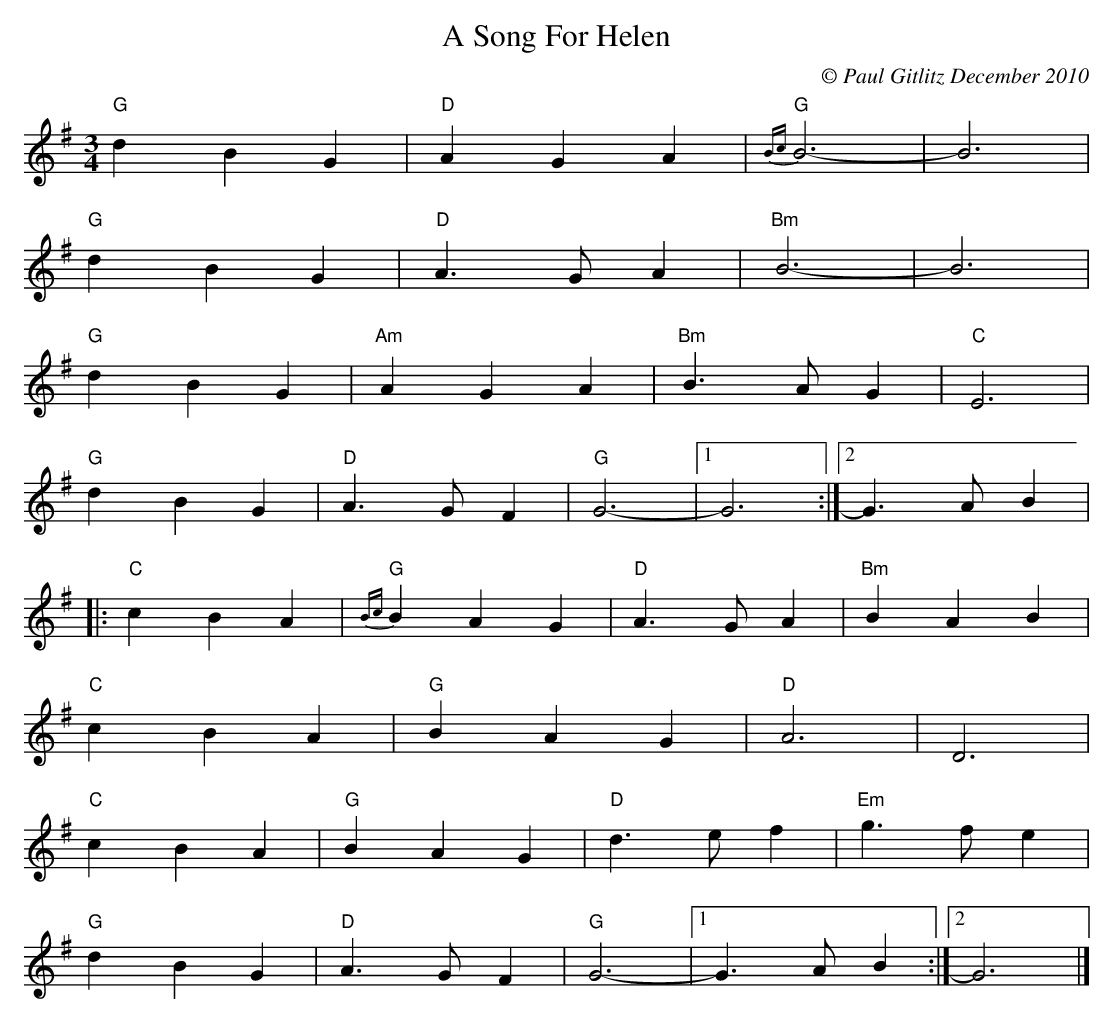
X:1
T:A Song For Helen
M:3/4
L:1/4
C:© Paul Gitlitz December 2010
K:G
"G"dBG|"D"AGA|"G"{Bc}B3-|B3|!
"G"dBG|"D"A>GA|"Bm"B3-|B3|!
"G"dBG|"Am"AGA|"Bm"B>AG|"C"E3|!
"G"dBG|"D"A>GF|"G"G3-|1G3:|2G>AB|!
|:"C"cBA|"G"{Bc}BAG|"D"A>GA|"Bm"BAB|!
"C"cBA|"G"BAG|"D"A3|D3|!
"C"cBA|"G"BAG|"D"d>ef|"Em"g>fe|!
"G"dBG|"D"A>GF|"G"G3-|1G>AB:|2G3|]
